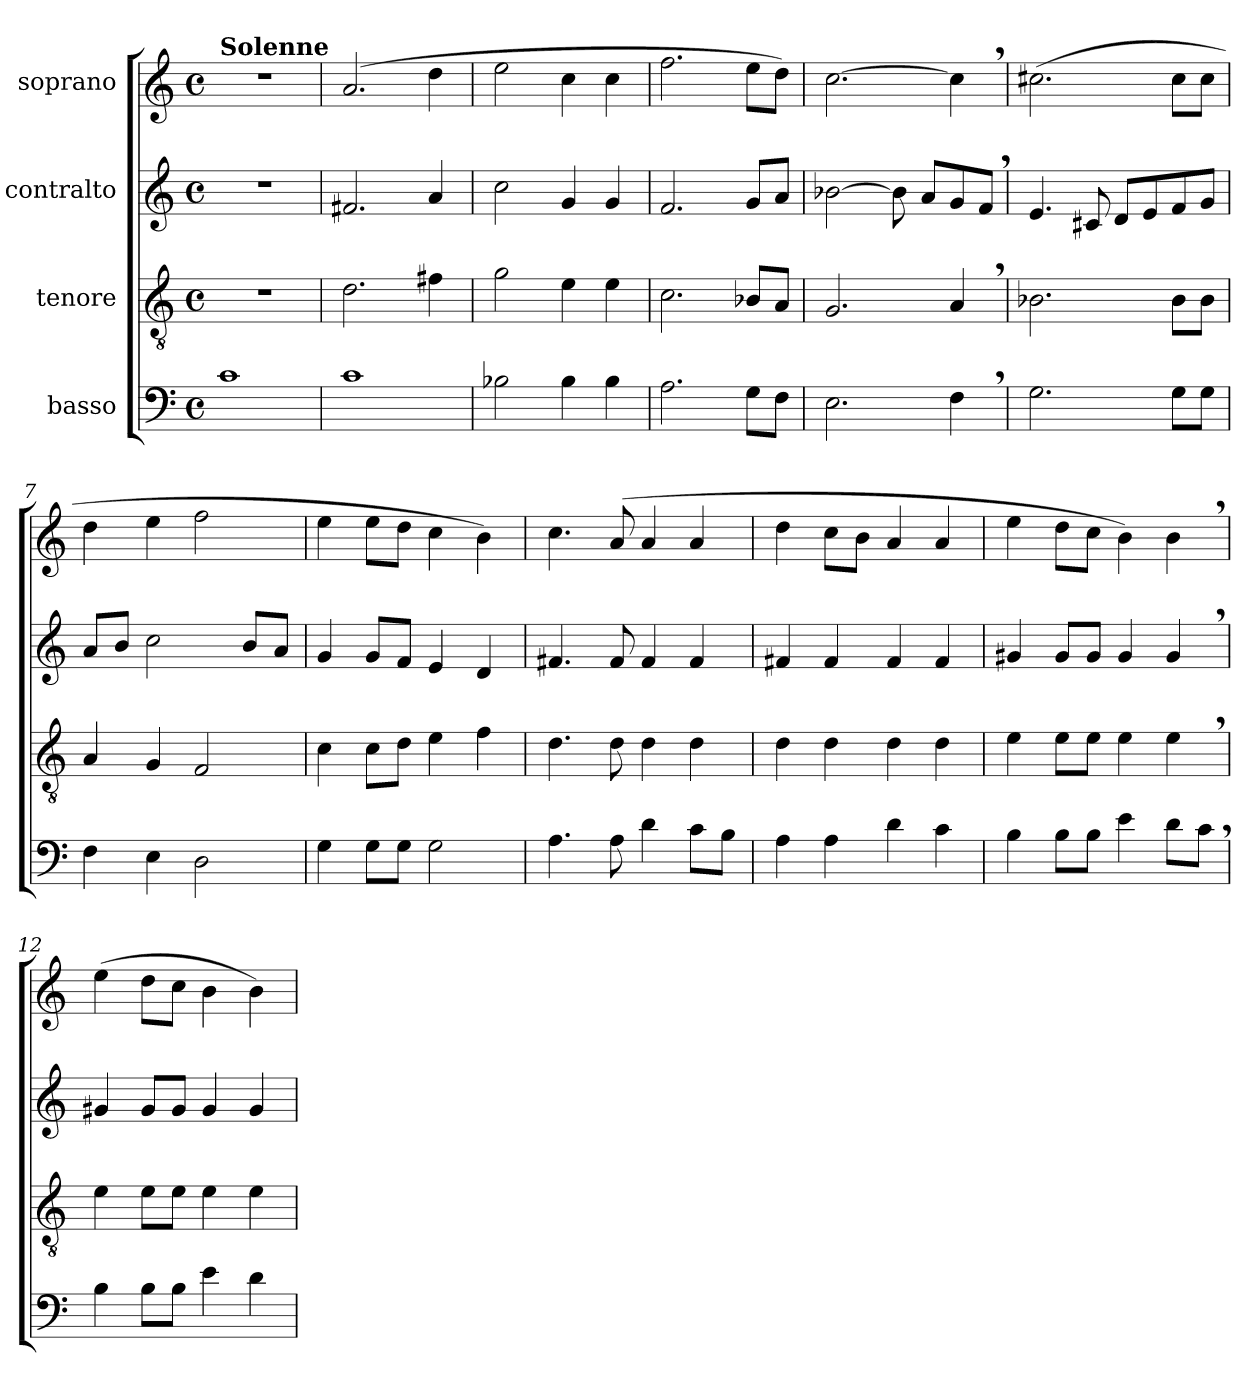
**kern	**kern	**kern	**kern
*part4	*part3	*part2	*part1
*staff4	*staff3	*staff2	*staff1
*I"basso	*I"tenore	*I"contralto	*I"soprano
*clefF4	*clefGv2	*clefG2	*clefG2
*k[]	*k[]	*k[]	*k[]
*C:	*C:	*C:	*C:
*M4/4	*M4/4	*M4/4	*M4/4
*met(c)	*met(c)	*met(c)	*met(c)
=1	=1	=1	=1
!	!	!	!LO:TX:a:B:t=Solenne
1c	1r	1r	1r
=2	=2	=2	=2
1c	2.d\	2.f#X/	(<2.a/
.	4f#X\	4a/	4dd\
=3	=3	=3	=3
2B-X\	2g\	2cc\	2ee\
4B-\	4e\	4g/	4cc\
4B-\	4e\	4g/	4cc\
=4	=4	=4	=4
2.A\	2.c\	2.f/	2.ff\
8G\L	8B-X/L	8g/L	8ee\L
8F\J	8A/J	8a/J	8dd\J)
!!LO:LB:g=z
=5	=5	=5	=5
2.E\	2.G/	[>2b-X\	[>2.cc\
.	.	8b-\]	.
.	.	8a/L	.
4F,<\	4A,</	8g/	4cc,>\]
.	.	8f,</J	.
=6	=6	=6	=6
2.G\	2.B-X\	4.e/	(>2.cc#X\
.	.	8c#X/	.
.	.	8d/L	.
.	.	8e/	.
8G\L	8B-\L	8f/	8cc#\L
8G\J	8B-\J	8g/J	8cc#\J
=7	=7	=7	=7
4F\	4A/	8a/L	4dd\
.	.	8b/J	.
4E\	4G/	2cc\	4ee\
2D\	2F/	.	2ff\
.	.	8b/L	.
.	.	8a/J	.
=8	=8	=8	=8
4G\	4c\	4g/	4ee\
8G\L	8c\L	8g/L	8ee\L
8G\J	8d\J	8f/J	8dd\J
2G\	4e\	4e/	4cc\
.	4f\	4d/	4b\)
!!LO:LB:g=z
=9	=9	=9	=9
4.A\	4.d\	4.f#X/	4.cc\
8A\	8d\	8f#/	(<8a/
4d\	4d\	4f#/	4a/
8c\L	4d\	4f#/	4a/
8B\J	.	.	.
=10	=10	=10	=10
4A\	4d\	4f#X/	4dd\
4A\	4d\	4f#/	8cc\L
.	.	.	8b\J
4d\	4d\	4f#/	4a/
4c\	4d\	4f#/	4a/
=11	=11	=11	=11
4B\	4e\	4g#X/	4ee\
8B\L	8e\L	8g#/L	8dd\L
8B\J	8e\J	8g#/J	8cc\J
4e\	4e\	4g#/	4b\)
8d\L	4e,<\	4g#,</	4b,>\
8c,<\J	.	.	.
=12	=12	=12	=12
4B\	4e\	4g#X/	(>4ee\
8B\L	8e\L	8g#/L	8dd\L
8B\J	8e\J	8g#/J	8cc\J
4e\	4e\	4g#/	4b\
4d\	4e\	4g#/	4b\)
=	=	=	=
*-	*-	*-	*-
